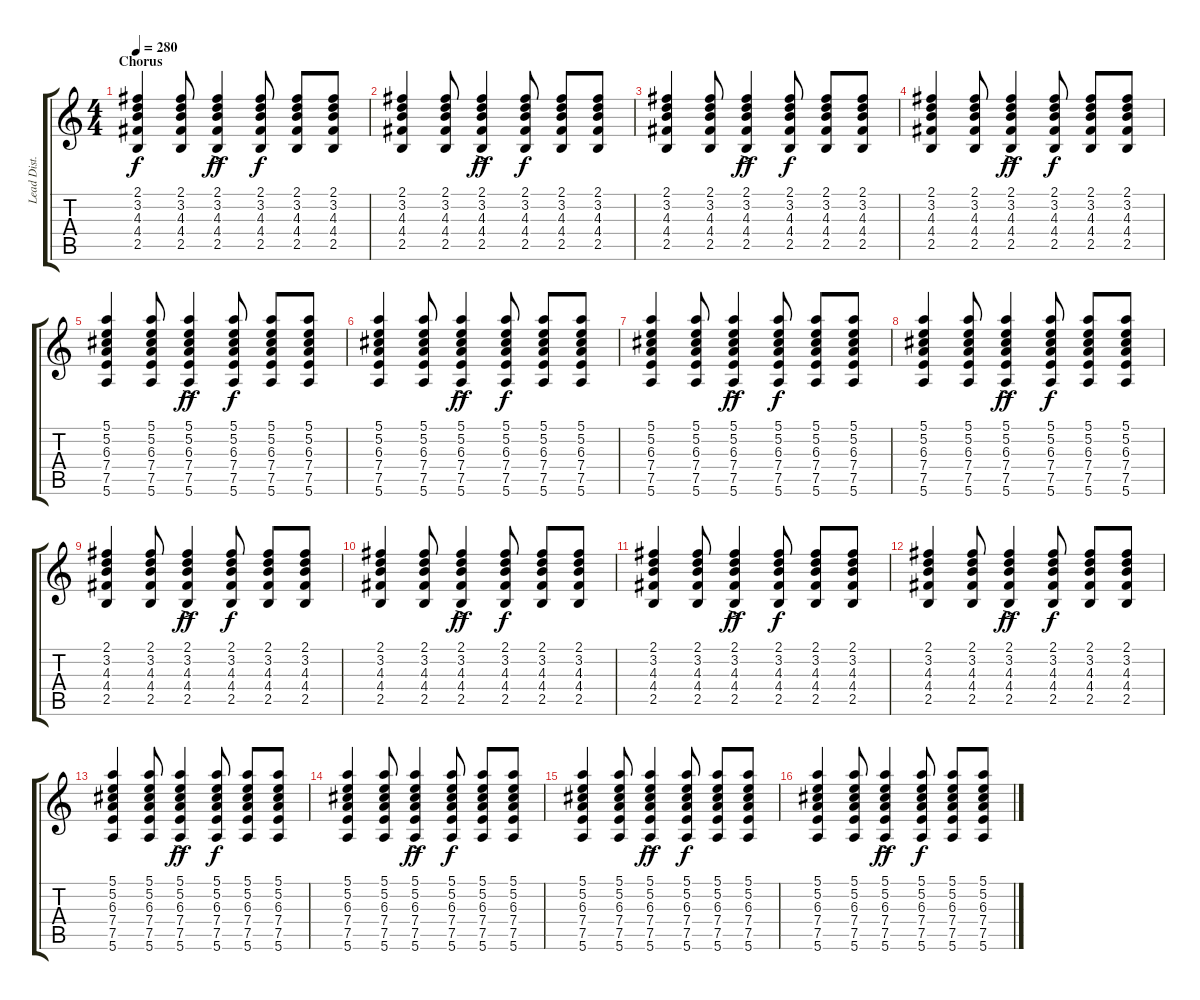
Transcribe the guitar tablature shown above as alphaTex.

\track ("Lead Dist." "Lead Dist.") {instrument distortionguitar}
\staff {score tabs}
\tuning (E4 B3 G3 D3 A2 E2) {hide}
\ts (4 4)
\section ("" "Chorus")
\tempo 280
\clef g2
\ks c
(2.1 3.2 4.3 4.4 2.5).4{dy f} (2.1 3.2 4.3 4.4 2.5).8 (2.1 3.2 4.3 4.4{ac} 2.5).4{dy ff} (2.1 3.2 4.3 4.4 2.5).8{dy f} (2.1 3.2 4.3 4.4 2.5).8 (2.1 3.2 4.3 4.4 2.5).8 |
(2.1 3.2 4.3 4.4 2.5).4 (2.1 3.2 4.3 4.4 2.5).8 (2.1 3.2 4.3 4.4{ac} 2.5).4{dy ff} (2.1 3.2 4.3 4.4 2.5).8{dy f} (2.1 3.2 4.3 4.4 2.5).8 (2.1 3.2 4.3 4.4 2.5).8 |
(2.1 3.2 4.3 4.4 2.5).4 (2.1 3.2 4.3 4.4 2.5).8 (2.1 3.2 4.3 4.4{ac} 2.5).4{dy ff} (2.1 3.2 4.3 4.4 2.5).8{dy f} (2.1 3.2 4.3 4.4 2.5).8 (2.1 3.2 4.3 4.4 2.5).8 |
(2.1 3.2 4.3 4.4 2.5).4 (2.1 3.2 4.3 4.4 2.5).8 (2.1 3.2 4.3 4.4{ac} 2.5).4{dy ff} (2.1 3.2 4.3 4.4 2.5).8{dy f} (2.1 3.2 4.3 4.4 2.5).8 (2.1 3.2 4.3 4.4 2.5).8 |
(5.1 5.2 6.3 7.4 7.5 5.6).4 (5.1 5.2 6.3 7.4 7.5 5.6).8 (5.1 5.2{ac} 6.3 7.4 7.5 5.6).4{dy ff} (5.1 5.2 6.3 7.4 7.5 5.6).8{dy f} (5.1 5.2 6.3 7.4 7.5 5.6).8 (5.1 5.2 6.3 7.4 7.5 5.6).8 |
(5.1 5.2 6.3 7.4 7.5 5.6).4 (5.1 5.2 6.3 7.4 7.5 5.6).8 (5.1 5.2{ac} 6.3 7.4 7.5 5.6).4{dy ff} (5.1 5.2 6.3 7.4 7.5 5.6).8{dy f} (5.1 5.2 6.3 7.4 7.5 5.6).8 (5.1 5.2 6.3 7.4 7.5 5.6).8 |
(5.1 5.2 6.3 7.4 7.5 5.6).4 (5.1 5.2 6.3 7.4 7.5 5.6).8 (5.1 5.2{ac} 6.3 7.4 7.5 5.6).4{dy ff} (5.1 5.2 6.3 7.4 7.5 5.6).8{dy f} (5.1 5.2 6.3 7.4 7.5 5.6).8 (5.1 5.2 6.3 7.4 7.5 5.6).8 |
(5.1 5.2 6.3 7.4 7.5 5.6).4 (5.1 5.2 6.3 7.4 7.5 5.6).8 (5.1 5.2{ac} 6.3 7.4 7.5 5.6).4{dy ff} (5.1 5.2 6.3 7.4 7.5 5.6).8{dy f} (5.1 5.2 6.3 7.4 7.5 5.6).8 (5.1 5.2 6.3 7.4 7.5 5.6).8 |
(2.1 3.2 4.3 4.4 2.5).4 (2.1 3.2 4.3 4.4 2.5).8 (2.1 3.2 4.3 4.4{ac} 2.5).4{dy ff} (2.1 3.2 4.3 4.4 2.5).8{dy f} (2.1 3.2 4.3 4.4 2.5).8 (2.1 3.2 4.3 4.4 2.5).8 |
(2.1 3.2 4.3 4.4 2.5).4 (2.1 3.2 4.3 4.4 2.5).8 (2.1 3.2 4.3 4.4{ac} 2.5).4{dy ff} (2.1 3.2 4.3 4.4 2.5).8{dy f} (2.1 3.2 4.3 4.4 2.5).8 (2.1 3.2 4.3 4.4 2.5).8 |
(2.1 3.2 4.3 4.4 2.5).4 (2.1 3.2 4.3 4.4 2.5).8 (2.1 3.2 4.3 4.4{ac} 2.5).4{dy ff} (2.1 3.2 4.3 4.4 2.5).8{dy f} (2.1 3.2 4.3 4.4 2.5).8 (2.1 3.2 4.3 4.4 2.5).8 |
(2.1 3.2 4.3 4.4 2.5).4 (2.1 3.2 4.3 4.4 2.5).8 (2.1 3.2 4.3 4.4{ac} 2.5).4{dy ff} (2.1 3.2 4.3 4.4 2.5).8{dy f} (2.1 3.2 4.3 4.4 2.5).8 (2.1 3.2 4.3 4.4 2.5).8 |
(5.1 5.2 6.3 7.4 7.5 5.6).4 (5.1 5.2 6.3 7.4 7.5 5.6).8 (5.1 5.2{ac} 6.3 7.4 7.5 5.6).4{dy ff} (5.1 5.2 6.3 7.4 7.5 5.6).8{dy f} (5.1 5.2 6.3 7.4 7.5 5.6).8 (5.1 5.2 6.3 7.4 7.5 5.6).8 |
(5.1 5.2 6.3 7.4 7.5 5.6).4 (5.1 5.2 6.3 7.4 7.5 5.6).8 (5.1 5.2{ac} 6.3 7.4 7.5 5.6).4{dy ff} (5.1 5.2 6.3 7.4 7.5 5.6).8{dy f} (5.1 5.2 6.3 7.4 7.5 5.6).8 (5.1 5.2 6.3 7.4 7.5 5.6).8 |
(5.1 5.2 6.3 7.4 7.5 5.6).4 (5.1 5.2 6.3 7.4 7.5 5.6).8 (5.1 5.2{ac} 6.3 7.4 7.5 5.6).4{dy ff} (5.1 5.2 6.3 7.4 7.5 5.6).8{dy f} (5.1 5.2 6.3 7.4 7.5 5.6).8 (5.1 5.2 6.3 7.4 7.5 5.6).8 |
(5.1 5.2 6.3 7.4 7.5 5.6).4 (5.1 5.2 6.3 7.4 7.5 5.6).8 (5.1 5.2{ac} 6.3 7.4 7.5 5.6).4{dy ff} (5.1 5.2 6.3 7.4 7.5 5.6).8{dy f} (5.1 5.2 6.3 7.4 7.5 5.6).8 (5.1 5.2 6.3 7.4 7.5 5.6).8
